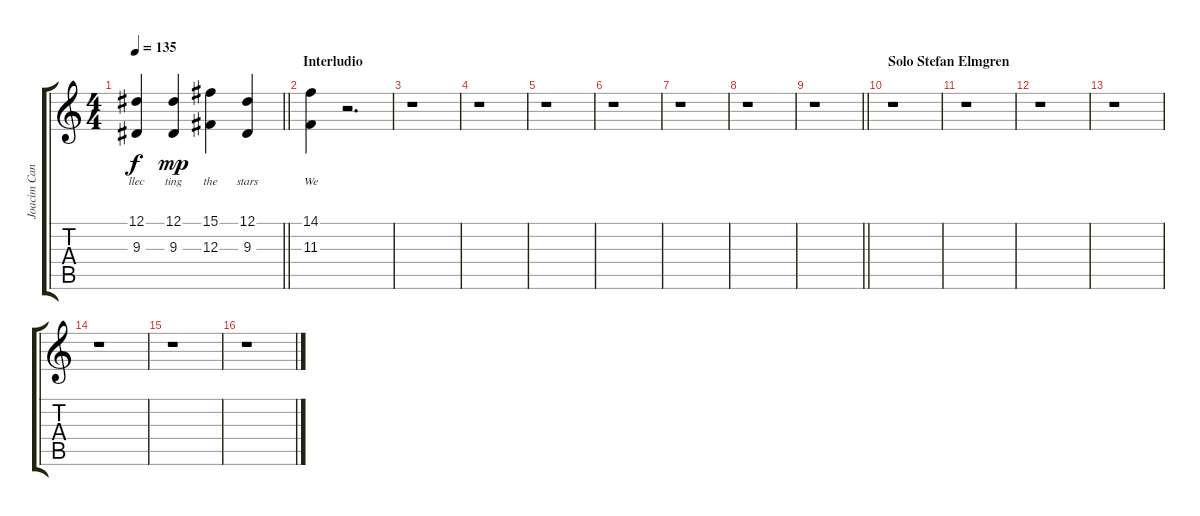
\track ("Joacim Cans" "Joacim Can") {instrument lead2sawtooth}
\staff {score tabs}
\tuning (Eb4 Bb3 Gb3 Db3 Ab2 Eb2) {hide}
\ts (4 4)
\tempo 135
\clef g2
\barLineRight lightlight
\ks c
(12.1{t} 9.3{t}).4{lyrics (0 "llec") lyrics (1 "") lyrics (2 "") lyrics (3 "") lyrics (4 "") dy f} (12.1 9.3).4{lyrics (0 "ting") lyrics (1 "") lyrics (2 "") lyrics (3 "") lyrics (4 "") dy mp} (15.1 12.3).4{lyrics (0 "the") lyrics (1 "") lyrics (2 "") lyrics (3 "") lyrics (4 "")} (12.1 9.3).4{lyrics (0 "stars") lyrics (1 "") lyrics (2 "") lyrics (3 "") lyrics (4 "")} |
\section ("" "Interludio")
(14.1 11.3).4{lyrics (0 "We") lyrics (1 "") lyrics (2 "") lyrics (3 "") lyrics (4 "")} r.2{d} |
r.1 |
r.1 |
r.1 |
r.1 |
r.1 |
r.1 |
\barLineRight lightlight
r.1 |
\section ("" "Solo Stefan Elmgren")
r.1 |
r.1 |
r.1 |
r.1 |
r.1 |
r.1 |
r.1
